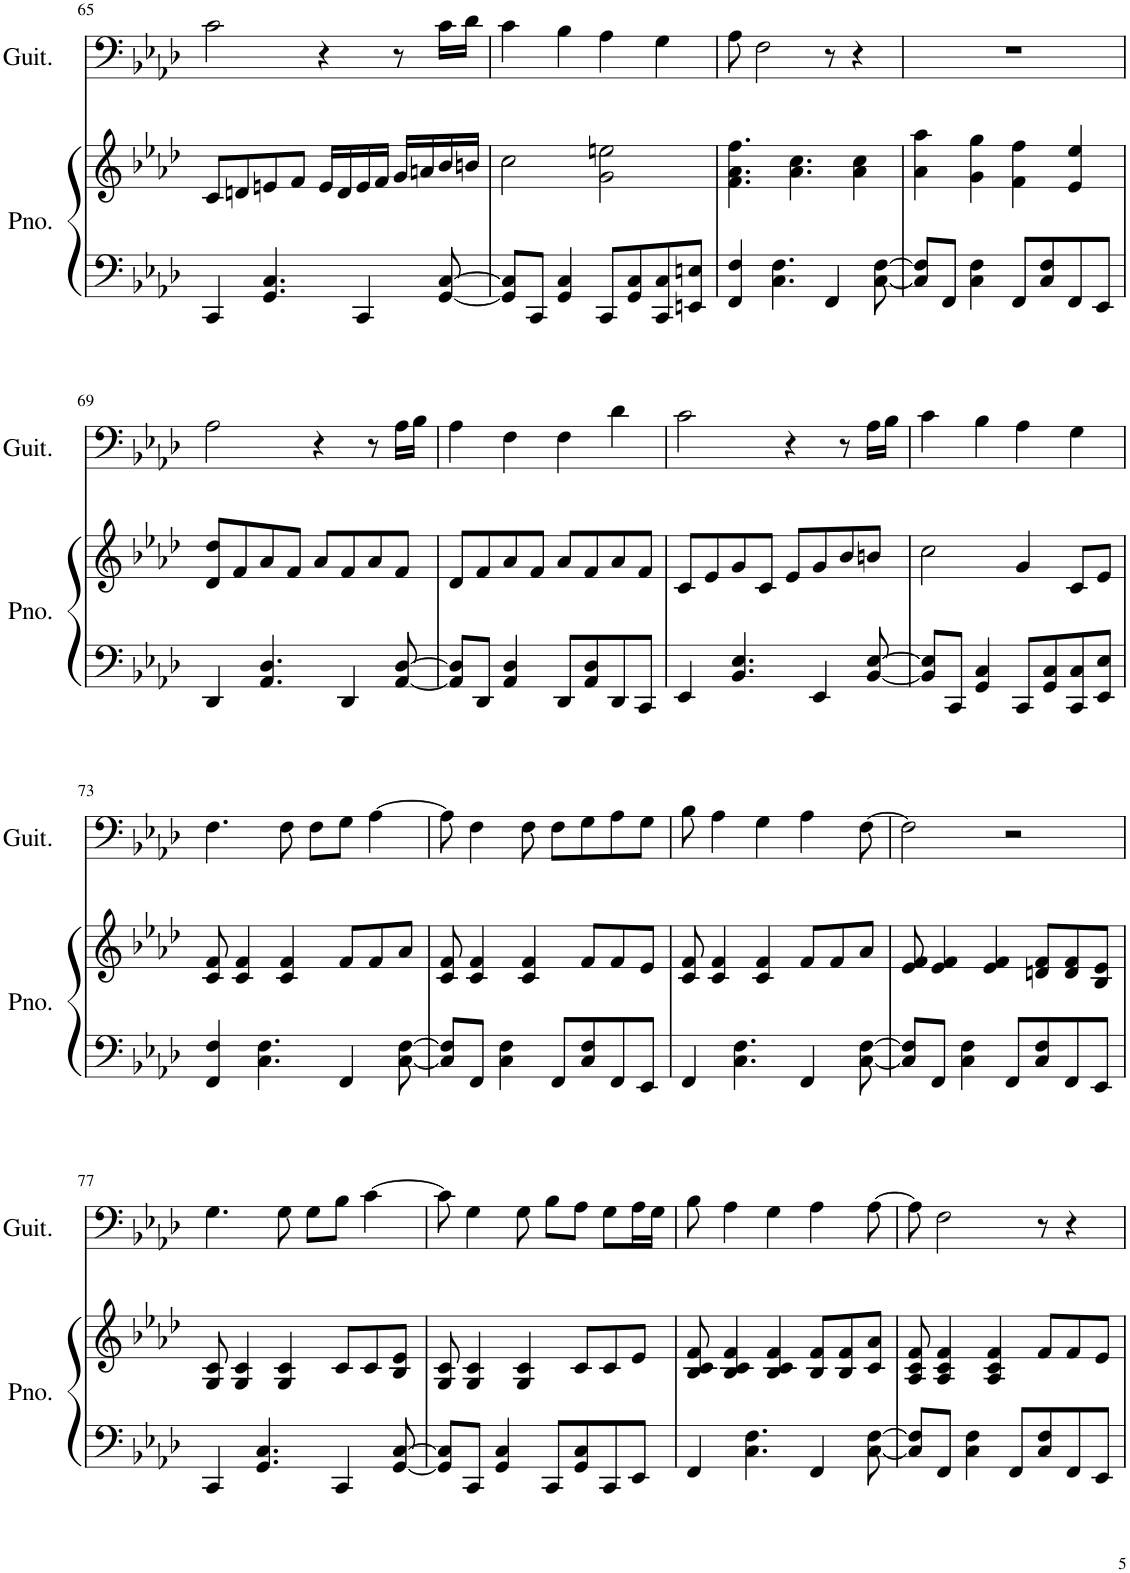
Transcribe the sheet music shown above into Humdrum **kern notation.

**kern	**kern	**kern
*part2	*part2	*part1
*staff3	*staff2	*staff1
*I"Piano	*	*I"Acoustic Guitar
*I'Pno.	*	*I'Guit.
!!LO:PB:g=z
*clefF4	*clefG2	*clefF4
*k[b-e-a-d-]	*k[b-e-a-d-]	*k[b-e-a-d-]
*M4/4	*M4/4	*M4/4
=65	=65	=65
4CC/	8c/L	2c\
.	8dn/	.
4.GG/ 4.C/	8en/	.
.	8f/J	.
.	16e/LL	4r
.	16d/	.
4CC/	16e/	.
.	16f/JJ	.
.	16g/LL	8r
.	16an/	.
[8GG/ [8C/	16b-/	16c\LL
.	16bn/JJ	16d-\JJ
=66	=66	=66
8GG/] 8C/]L	2cc\	4c\
8CC/J	.	.
4GG/ 4C/	.	4B-\
8CC/L	2g\ 2een\	4A-\
8GG/ 8C/	.	.
8CC/ 8C/	.	4G\
8EEn/ 8En/J	.	.
=67	=67	=67
4FF/ 4F/	4.f\ 4.a-\ 4.ff\	8A-\
.	.	2F\
4.C\ 4.F\	.	.
.	4.a-\ 4.cc\	.
4FF/	.	8r
.	4a-\ 4cc\	4r
[8C\ [8F\	.	.
=68	=68	=68
8C/] 8F/]L	4a-\ 4aa-\	1r
8FF/J	.	.
4C\ 4F\	4g\ 4gg\	.
8FF/L	4f\ 4ff\	.
8C/ 8F/	.	.
8FF/	4e-/ 4ee-/	.
8EE-/J	.	.
!!LO:LB:g=z
=69	=69	=69
4DD-/	8d-/ 8dd-/L	2A-\
.	8f/	.
4.AA-/ 4.D-/	8a-/	.
.	8f/J	.
.	8a-/L	4r
4DD-/	8f/	.
.	8a-/	8r
[8AA-/ [8D-/	8f/J	16A-\LL
.	.	16B-\JJ
=70	=70	=70
8AA-/] 8D-/]L	8d-/L	4A-\
8DD-/J	8f/	.
4AA-/ 4D-/	8a-/	4F\
.	8f/J	.
8DD-/L	8a-/L	4F\
8AA-/ 8D-/	8f/	.
8DD-/	8a-/	4d-\
8CC/J	8f/J	.
=71	=71	=71
4EE-/	8c/L	2c\
.	8e-/	.
4.BB-/ 4.E-/	8g/	.
.	8c/J	.
.	8e-/L	4r
4EE-/	8g/	.
.	8b-/	8r
[8BB-/ [8E-/	8bn/J	16A-\LL
.	.	16B-\JJ
=72	=72	=72
8BB-/] 8E-/]L	2cc\	4c\
8CC/J	.	.
4GG/ 4C/	.	4B-\
8CC/L	4g/	4A-\
8GG/ 8C/	.	.
8CC/ 8C/	8c/L	4G\
8EE-/ 8E-/J	8e-/J	.
!!LO:LB:g=z
=73	=73	=73
4FF/ 4F/	8c/ 8f/	4.F\
.	4c/ 4f/	.
4.C\ 4.F\	.	.
.	4c/ 4f/	8F\
.	.	8F\L
4FF/	8f/L	8G\J
.	8f/	[4A-\
[8C\ [8F\	8a-/J	.
=74	=74	=74
8C/] 8F/]L	8c/ 8f/	8A-\]
8FF/J	4c/ 4f/	4F\
4C\ 4F\	.	.
.	4c/ 4f/	8F\
8FF/L	.	8F\L
8C/ 8F/	8f/L	8G\
8FF/	8f/	8A-\
8EE-/J	8e-/J	8G\J
=75	=75	=75
4FF/	8c/ 8f/	8B-\
.	4c/ 4f/	4A-\
4.C\ 4.F\	.	.
.	4c/ 4f/	4G\
4FF/	8f/L	4A-\
.	8f/	.
[8C\ [8F\	8a-/J	[8F\
=76	=76	=76
8C/] 8F/]L	8e-/ 8f/	2F\]
8FF/J	4e-/ 4f/	.
4C\ 4F\	.	.
.	4e-/ 4f/	.
8FF/L	.	2r
8C/ 8F/	8dn/ 8f/L	.
8FF/	8d/ 8f/	.
8EE-/J	8B-/ 8e-/J	.
!!LO:LB:g=z
=77	=77	=77
4CC/	8G/ 8c/	4.G\
.	4G/ 4c/	.
4.GG/ 4.C/	.	.
.	4G/ 4c/	8G\
.	.	8G\L
4CC/	8c/L	8B-\J
.	8c/	[4c\
[8GG/ [8C/	8B-/ 8e-/J	.
=78	=78	=78
8GG/] 8C/]L	8G/ 8c/	8c\]
8CC/J	4G/ 4c/	4G\
4GG/ 4C/	.	.
.	4G/ 4c/	8G\
8CC/L	.	8B-\L
8GG/ 8C/	8c/L	8A-\J
8CC/	8c/	8G\L
8EE-/J	8e-/J	16A-\L
.	.	16G\JJ
=79	=79	=79
4FF/	8B-/ 8c/ 8f/	8B-\
.	4B-/ 4c/ 4f/	4A-\
4.C\ 4.F\	.	.
.	4B-/ 4c/ 4f/	4G\
4FF/	8B-/ 8f/L	4A-\
.	8B-/ 8f/	.
[8C\ [8F\	8c/ 8a-/J	[8A-\
=80	=80	=80
8C/] 8F/]L	8A-/ 8c/ 8f/	8A-\]
8FF/J	4A-/ 4c/ 4f/	2F\
4C\ 4F\	.	.
.	4A-/ 4c/ 4f/	.
8FF/L	.	.
8C/ 8F/	8f/L	8r
8FF/	8f/	4r
8EE-/J	8e-/J	.
=	=	=
*-	*-	*-
